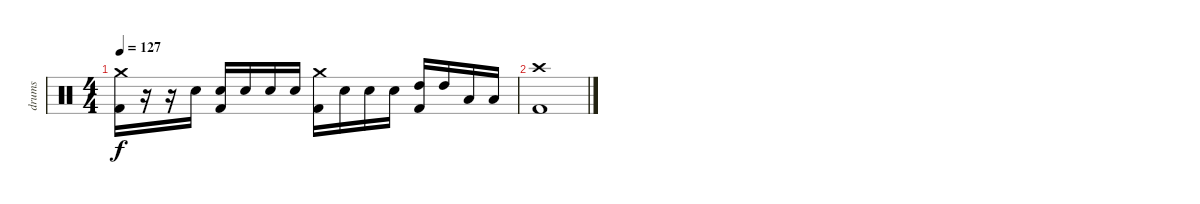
\track ("drums" "drums") {instrument percussion}
\staff {score}
\articulation defaults
\ts (4 4)
\tempo 127
\clef neutral
\ks c
("Crash medium (hit)" "Kick (hit) 2").16{dy f} r.16 r.16 "Electric Snare (hit)".16 ("Electric Snare (hit)" "Kick (hit) 2").16 "Electric Snare (hit)".16 "Electric Snare (hit)".16 "Electric Snare (hit)".16 ("Crash medium (hit)" "Kick (hit) 2").16 "Electric Snare (hit)".16 "Electric Snare (hit)".16 "Electric Snare (hit)".16 ("High Tom (hit)" "Kick (hit) 2").16 "High Tom (hit)".16 "Low Tom (hit)".16 "Low Tom (hit)".16 |
("Crash high (hit)" "Kick (hit) 2").1
